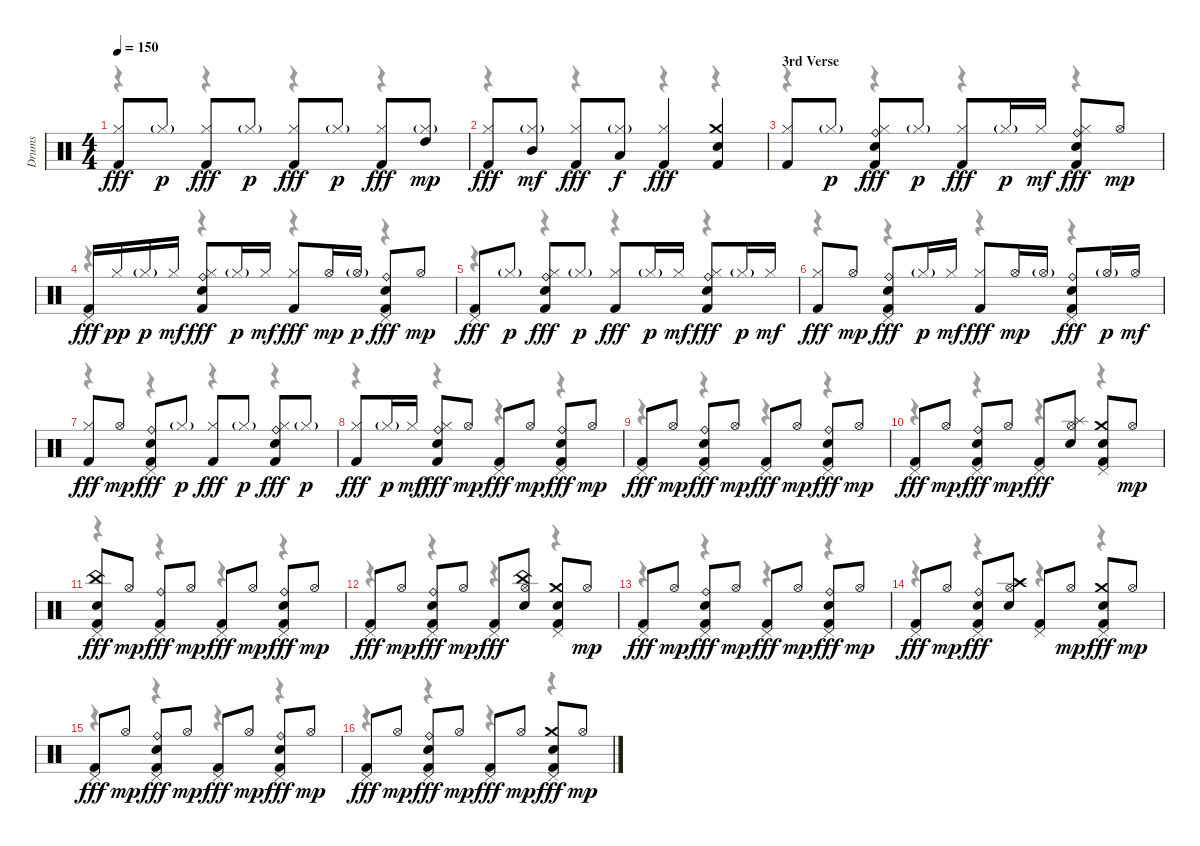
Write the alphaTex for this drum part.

\track ("Drums" "Drums") {instrument percussion}
\staff {score}
\articulation defaults
\voice
\ts (4 4)
\tempo 150
\clef neutral
\ks c
("Kick (hit) 2" "Hi-Hat (closed)").8{dy fff} "Hi-Hat (closed)"{g}.8{dy p} ("Kick (hit) 2" "Hi-Hat (closed)").8{dy fff} "Hi-Hat (closed)"{g}.8{dy p} ("Kick (hit) 2" "Hi-Hat (closed)").8{dy fff} "Hi-Hat (closed)"{g}.8{dy p} ("Kick (hit) 2" "Hi-Hat (closed)").8{dy fff} ("Hi-Hat (closed)"{g} "High Tom (hit)").8{dy mp} |
("Kick (hit) 2" "Hi-Hat (closed)").8{dy fff} ("Hi-Hat (closed)"{g} "Mid Tom (hit)").8{dy mf} ("Kick (hit) 2" "Hi-Hat (closed)").8{dy fff} ("Hi-Hat (closed)"{g} "Low Tom (hit)").8{dy f} ("Kick (hit) 2" "Hi-Hat (closed)").4{dy fff} ("Kick (hit) 2" "Snare (hit) 2" "Crash medium (hit)").4 |
\section ("" "3rd Verse")
("Kick (hit) 2" "Hi-Hat (closed)").8 "Hi-Hat (closed)"{g}.8{dy p} ("Kick (hit) 2" "Snare (hit) 2" "Hi-Hat (closed)" "Ride (bell)").8{dy fff} "Hi-Hat (closed)"{g}.8{dy p} ("Kick (hit) 2" "Hi-Hat (closed)").8{dy fff} "Hi-Hat (closed)"{g}.16{dy p} "Hi-Hat (closed)".16{dy mf} ("Kick (hit) 2" "Snare (hit) 2" "Hi-Hat (closed)" "Ride (bell)").8{dy fff} "Hi-Hat (open)".8{dy mp} |
("Kick (hit) 2" "Pedal Hi-Hat (hit)").16{dy fff} "Hi-Hat (closed)".16{dy pp} "Hi-Hat (closed)"{g}.16{dy p} "Hi-Hat (closed)".16{dy mf} ("Kick (hit) 2" "Snare (hit) 2" "Hi-Hat (closed)" "Ride (bell)").8{dy fff} "Hi-Hat (closed)"{g}.16{dy p} "Hi-Hat (closed)".16{dy mf} ("Kick (hit) 2" "Hi-Hat (closed)").8{dy fff} "Hi-Hat (open)".16{dy mp} "Hi-Hat (open)"{g}.16{dy p} ("Kick (hit) 2" "Snare (hit) 2" "Pedal Hi-Hat (hit)" "Ride (bell)").8{dy fff} "Hi-Hat (open)".8{dy mp} |
("Kick (hit) 2" "Pedal Hi-Hat (hit)").8{dy fff} "Hi-Hat (closed)"{g}.8{dy p} ("Kick (hit) 2" "Snare (hit) 2" "Hi-Hat (closed)" "Ride (bell)").8{dy fff} "Hi-Hat (closed)"{g}.8{dy p} ("Kick (hit) 2" "Hi-Hat (closed)").8{dy fff} "Hi-Hat (closed)"{g}.16{dy p} "Hi-Hat (closed)".16{dy mf} ("Kick (hit) 2" "Snare (hit) 2" "Hi-Hat (closed)" "Ride (bell)").8{dy fff} "Hi-Hat (closed)"{g}.16{dy p} "Hi-Hat (closed)".16{dy mf} |
("Kick (hit) 2" "Hi-Hat (closed)").8{dy fff} "Hi-Hat (open)".8{dy mp} ("Kick (hit) 2" "Snare (hit) 2" "Pedal Hi-Hat (hit)" "Ride (bell)").8{dy fff} "Hi-Hat (closed)"{g}.16{dy p} "Hi-Hat (closed)".16{dy mf} ("Kick (hit) 2" "Hi-Hat (closed)").8{dy fff} "Hi-Hat (open)".16{dy mp} "Hi-Hat (open)"{g}.16 ("Kick (hit) 2" "Snare (hit) 2" "Pedal Hi-Hat (hit)" "Ride (bell)").8{dy fff} "Hi-Hat (open)"{g}.16{dy p} "Hi-Hat (open)".16{dy mf} |
("Kick (hit) 2" "Hi-Hat (closed)").8{dy fff} "Hi-Hat (open)".8{dy mp} ("Kick (hit) 2" "Snare (hit) 2" "Pedal Hi-Hat (hit)" "Ride (bell)").8{dy fff} "Hi-Hat (closed)"{g}.8{dy p} ("Kick (hit) 2" "Hi-Hat (closed)").8{dy fff} "Hi-Hat (closed)"{g}.8{dy p} ("Kick (hit) 2" "Snare (hit) 2" "Hi-Hat (closed)" "Ride (bell)").8{dy fff} "Hi-Hat (closed)"{g}.8{dy p} |
("Kick (hit) 2" "Hi-Hat (closed)").8{dy fff} "Hi-Hat (closed)"{g}.16{dy p} "Hi-Hat (closed)".16{dy mf} ("Kick (hit) 2" "Snare (hit) 2" "Hi-Hat (closed)" "Ride (bell)").8{dy fff} "Hi-Hat (open)".8{dy mp} ("Kick (hit) 2" "Pedal Hi-Hat (hit)").8{dy fff} "Hi-Hat (open)".8{dy mp} ("Kick (hit) 2" "Snare (hit) 2" "Pedal Hi-Hat (hit)" "Ride (bell)").8{dy fff} "Hi-Hat (open)".8{dy mp} |
("Kick (hit) 2" "Pedal Hi-Hat (hit)").8{dy fff} "Hi-Hat (open)".8{dy mp} ("Kick (hit) 2" "Snare (hit) 2" "Pedal Hi-Hat (hit)" "Ride (bell)").8{dy fff} "Hi-Hat (open)".8{dy mp} ("Kick (hit) 2" "Pedal Hi-Hat (hit)").8{dy fff} "Hi-Hat (open)".8{dy mp} ("Kick (hit) 2" "Snare (hit) 2" "Pedal Hi-Hat (hit)" "Ride (bell)").8{dy fff} "Hi-Hat (open)".8{dy mp} |
("Kick (hit) 2" "Pedal Hi-Hat (hit)").8{dy fff} "Hi-Hat (open)".8{dy mp} ("Kick (hit) 2" "Snare (hit) 2" "Pedal Hi-Hat (hit)" "Ride (bell)").8{dy fff} "Hi-Hat (open)".8{dy mp} ("Kick (hit) 2" "Pedal Hi-Hat (hit)").8{dy fff} ("Snare (hit) 2" "Hi-Hat (open)" "Splash (hit)").8 ("Kick (hit) 2" "Snare (hit) 2" "Pedal Hi-Hat (hit)" "Crash medium (hit)").8 "Hi-Hat (open)".8{dy mp} |
("Kick (hit) 2" "Snare (hit) 2" "Pedal Hi-Hat (hit)" "China (hit)").8{dy fff} "Hi-Hat (open)".8{dy mp} ("Kick (hit) 2" "Pedal Hi-Hat (hit)" "Ride (bell)").8{dy fff} "Hi-Hat (open)".8{dy mp} ("Kick (hit) 2" "Pedal Hi-Hat (hit)").8{dy fff} "Hi-Hat (open)".8{dy mp} ("Kick (hit) 2" "Snare (hit) 2" "Pedal Hi-Hat (hit)" "Ride (bell)").8{dy fff} "Hi-Hat (open)".8{dy mp} |
("Kick (hit) 2" "Pedal Hi-Hat (hit)").8{dy fff} "Hi-Hat (open)".8{dy mp} ("Kick (hit) 2" "Snare (hit) 2" "Pedal Hi-Hat (hit)" "Ride (bell)").8{dy fff} "Hi-Hat (open)".8{dy mp} ("Kick (hit) 2" "Pedal Hi-Hat (hit)").8{dy fff} ("Snare (hit) 2" "Hi-Hat (open)" "China (hit)").8 ("Kick (hit) 2" "Snare (hit) 2" "Pedal Hi-Hat (hit)" "Crash medium (hit)").8 "Hi-Hat (open)".8{dy mp} |
("Kick (hit) 2" "Pedal Hi-Hat (hit)").8{dy fff} "Hi-Hat (open)".8{dy mp} ("Kick (hit) 2" "Snare (hit) 2" "Pedal Hi-Hat (hit)" "Ride (bell)").8{dy fff} "Hi-Hat (open)".8{dy mp} ("Kick (hit) 2" "Pedal Hi-Hat (hit)").8{dy fff} "Hi-Hat (open)".8{dy mp} ("Kick (hit) 2" "Snare (hit) 2" "Pedal Hi-Hat (hit)" "Ride (bell)").8{dy fff} "Hi-Hat (open)".8{dy mp} |
("Kick (hit) 2" "Pedal Hi-Hat (hit)").8{dy fff} "Hi-Hat (open)".8{dy mp} ("Kick (hit) 2" "Snare (hit) 2" "Pedal Hi-Hat (hit)" "Ride (bell)").8{dy fff} ("Snare (hit) 2" "Hi-Hat (open)" "Crash high (hit)").8 ("Kick (hit) 2" "Pedal Hi-Hat (hit)").8 "Hi-Hat (open)".8{dy mp} ("Kick (hit) 2" "Snare (hit) 2" "Pedal Hi-Hat (hit)" "Crash medium (hit)").8{dy fff} "Hi-Hat (open)".8{dy mp} |
("Kick (hit) 2" "Pedal Hi-Hat (hit)").8{dy fff} "Hi-Hat (open)".8{dy mp} ("Kick (hit) 2" "Snare (hit) 2" "Pedal Hi-Hat (hit)" "Ride (bell)").8{dy fff} "Hi-Hat (open)".8{dy mp} ("Kick (hit) 2" "Pedal Hi-Hat (hit)").8{dy fff} "Hi-Hat (open)".8{dy mp} ("Kick (hit) 2" "Snare (hit) 2" "Pedal Hi-Hat (hit)" "Ride (bell)").8{dy fff} "Hi-Hat (open)".8{dy mp} |
("Kick (hit) 2" "Pedal Hi-Hat (hit)").8{dy fff} "Hi-Hat (open)".8{dy mp} ("Kick (hit) 2" "Snare (hit) 2" "Pedal Hi-Hat (hit)" "Ride (bell)").8{dy fff} "Hi-Hat (open)".8{dy mp} ("Kick (hit) 2" "Pedal Hi-Hat (hit)").8{dy fff} "Hi-Hat (open)".8{dy mp} ("Kick (hit) 2" "Snare (hit) 2" "Pedal Hi-Hat (hit)" "Crash medium (hit)").8{dy fff} "Hi-Hat (open)".8{dy mp}
\voice
\clef neutral
\ottava regular
\simile none
\ks c
r.4{dy f} r.4 r.4 r.4 |
r.4 r.4 r.4 r.4 |
r.4 r.4 r.4 r.4 |
r.4 r.4 r.4 r.4 |
r.4 r.4 r.4 r.4 |
r.4 r.4 r.4 r.4 |
r.4 r.4 r.4 r.4 |
r.4 r.4 r.4 r.4 |
r.4 r.4 r.4 r.4 |
r.4 r.4 r.4 r.4 |
r.4 r.4 r.4 r.4 |
r.4 r.4 r.4 r.4 |
r.4 r.4 r.4 r.4 |
r.4 r.4 r.4 r.4 |
r.4 r.4 r.4 r.4 |
r.4 r.4 r.4 r.4
